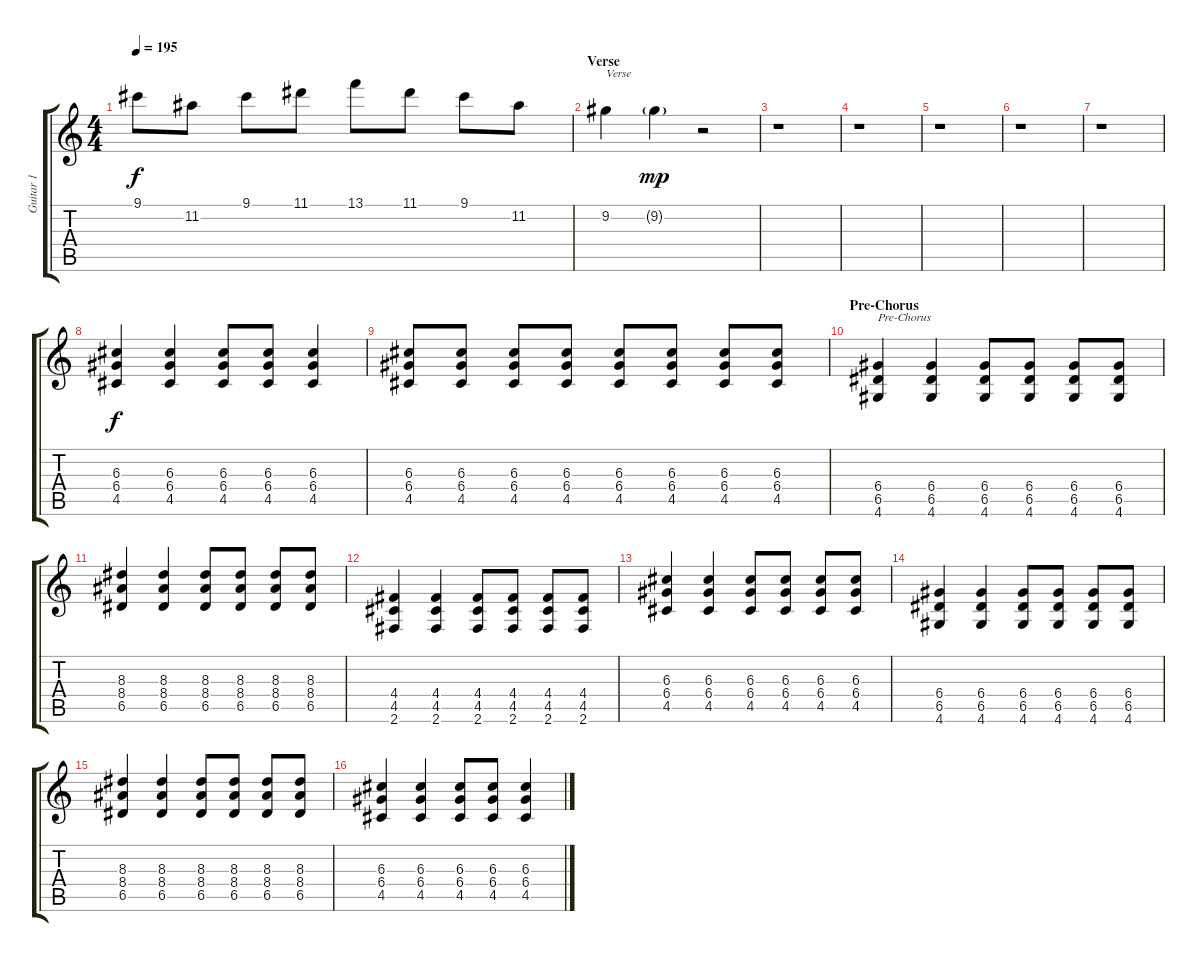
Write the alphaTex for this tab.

\track ("Guitar 1" "Guitar 1") {instrument distortionguitar}
\staff {score tabs}
\tuning (E4 B3 G3 D3 A2 E2) {hide}
\ts (4 4)
\tempo 195
\clef g2
\ks c
9.1.8{dy f} 11.2.8 9.1.8 11.1.8 13.1.8 11.1.8 9.1.8 11.2.8 |
\section ("" "Verse")
9.2.4{txt "Verse"} 9.2{g}.4{dy mp} r.2 |
r.1 |
r.1 |
r.1 |
r.1 |
r.1 |
(6.3 6.4 4.5).4{dy f} (6.3 6.4 4.5).4 (6.3 6.4 4.5).8 (6.3 6.4 4.5).8 (6.3 6.4 4.5).4 |
(6.3 6.4 4.5).8 (6.3 6.4 4.5).8 (6.3 6.4 4.5).8 (6.3 6.4 4.5).8 (6.3 6.4 4.5).8 (6.3 6.4 4.5).8 (6.3 6.4 4.5).8 (6.3 6.4 4.5).8 |
\section ("" "Pre-Chorus")
(6.4 6.5 4.6).4{txt "Pre-Chorus"} (6.4 6.5 4.6).4 (6.4 6.5 4.6).8 (6.4 6.5 4.6).8 (6.4 6.5 4.6).8 (6.4 6.5 4.6).8 |
(8.3 8.4 6.5).4 (8.3 8.4 6.5).4 (8.3 8.4 6.5).8 (8.3 8.4 6.5).8 (8.3 8.4 6.5).8 (8.3 8.4 6.5).8 |
(4.4 4.5 2.6).4 (4.4 4.5 2.6).4 (4.4 4.5 2.6).8 (4.4 4.5 2.6).8 (4.4 4.5 2.6).8 (4.4 4.5 2.6).8 |
(6.3 6.4 4.5).4 (6.3 6.4 4.5).4 (6.3 6.4 4.5).8 (6.3 6.4 4.5).8 (6.3 6.4 4.5).8 (6.3 6.4 4.5).8 |
(6.4 6.5 4.6).4 (6.4 6.5 4.6).4 (6.4 6.5 4.6).8 (6.4 6.5 4.6).8 (6.4 6.5 4.6).8 (6.4 6.5 4.6).8 |
(8.3 8.4 6.5).4 (8.3 8.4 6.5).4 (8.3 8.4 6.5).8 (8.3 8.4 6.5).8 (8.3 8.4 6.5).8 (8.3 8.4 6.5).8 |
(6.3 6.4 4.5).4 (6.3 6.4 4.5).4 (6.3 6.4 4.5).8 (6.3 6.4 4.5).8 (6.3 6.4 4.5).4
